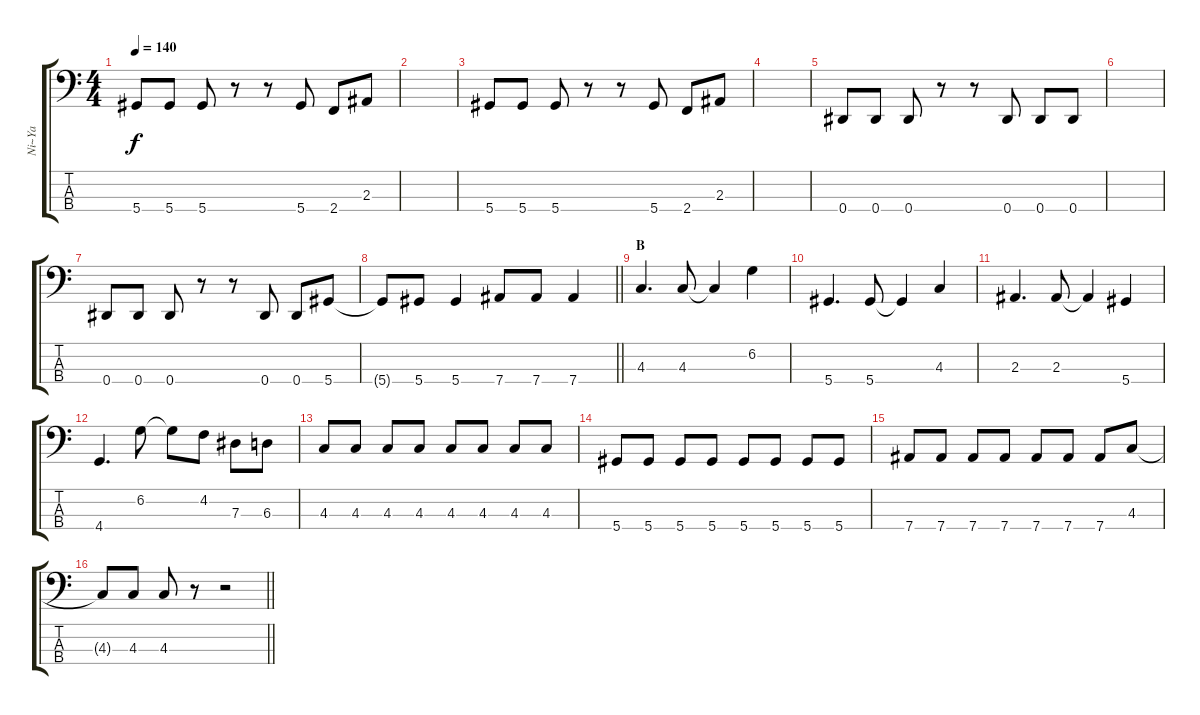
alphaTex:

\track ("Ni~Ya" "Ni~Ya") {instrument electricbasspick}
\staff {score tabs}
\tuning (Gb2 Db2 Ab1 Eb1) {hide}
\ts (4 4)
\tempo 140
\clef f4
\ks c
5.4.8{dy f} 5.4.8 5.4.8 r.8 r.8 5.4.8 2.4.8 2.3.8 |
|
5.4.8 5.4.8 5.4.8 r.8 r.8 5.4.8 2.4.8 2.3.8 |
|
0.4.8 0.4.8 0.4.8 r.8 r.8 0.4.8 0.4.8 0.4.8 |
|
0.4.8 0.4.8 0.4.8 r.8 r.8 0.4.8 0.4.8 5.4.8 |
\barLineRight lightlight
5.4{t}.8 5.4.8 5.4.4 7.4.8 7.4.8 7.4.4 |
\section ("" "B")
4.3.4{d} 4.3.8 4.3{t}.4 6.2.4 |
5.4.4{d} 5.4.8 5.4{t}.4 4.3.4 |
2.3.4{d} 2.3.8 2.3{t}.4 5.4.4 |
4.4.4{d} 6.2.8 6.2{t}.8 4.2.8 7.3.8 6.3.8 |
4.3.8 4.3.8 4.3.8 4.3.8 4.3.8 4.3.8 4.3.8 4.3.8 |
5.4.8 5.4.8 5.4.8 5.4.8 5.4.8 5.4.8 5.4.8 5.4.8 |
7.4.8 7.4.8 7.4.8 7.4.8 7.4.8 7.4.8 7.4.8 4.3.8 |
\barLineRight lightlight
4.3{t}.8 4.3.8 4.3.8 r.8 r.2
